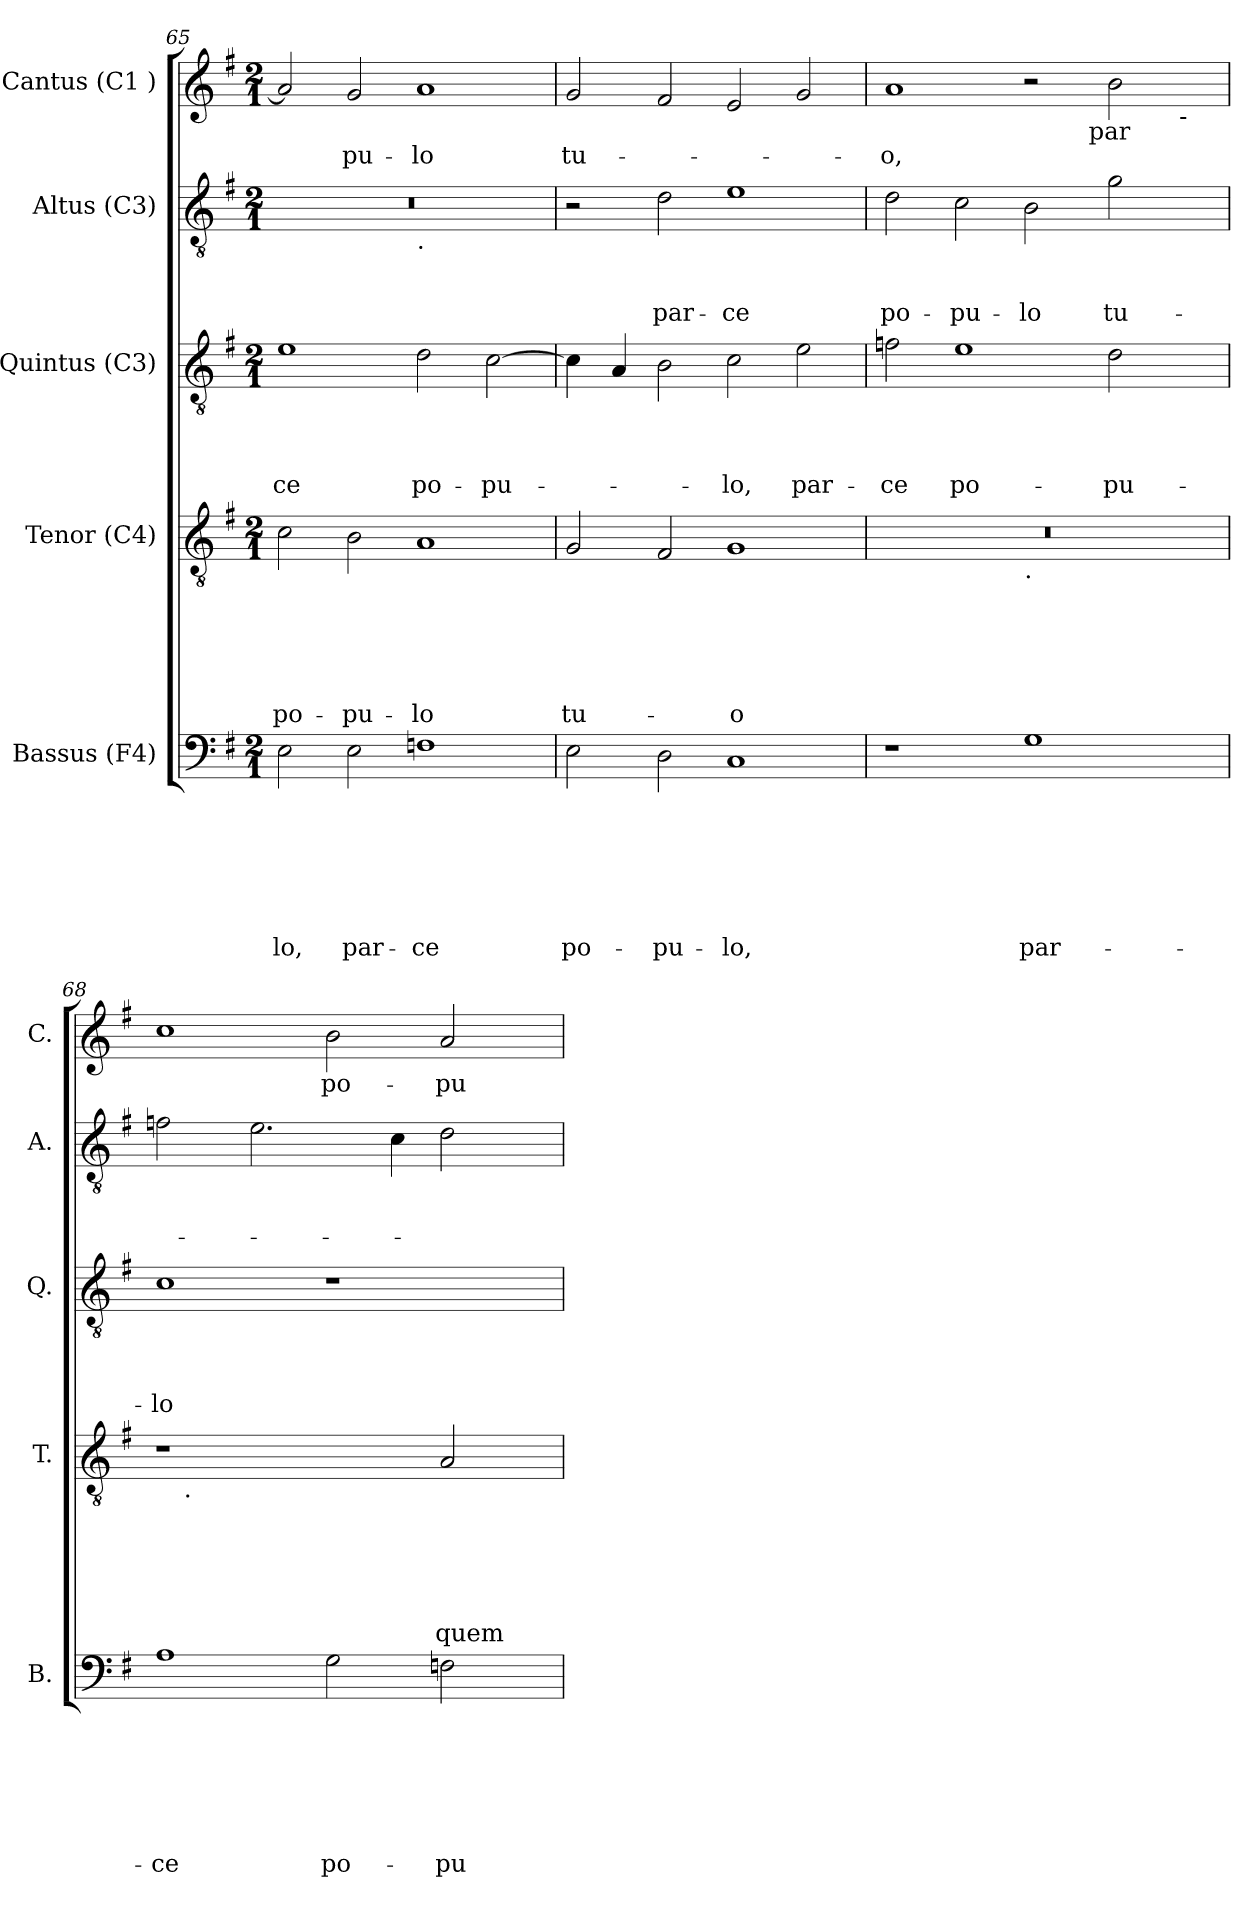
**kern	**text	**text	**text	**text	**text	**text	**text	**kern	**text	**text	**text	**text	**text	**text	**kern	**text	**text	**text	**text	**kern	**text	**text	**text	**kern	**text
*part5	*part5	*part5	*part5	*part5	*part5	*part5	*part5	*part4	*part4	*part4	*part4	*part4	*part4	*part4	*part3	*part3	*part3	*part3	*part3	*part2	*part2	*part2	*part2	*part1	*part1
*staff5	*staff5	*staff5	*staff5	*staff5	*staff5	*staff5	*staff5	*staff4	*staff4	*staff4	*staff4	*staff4	*staff4	*staff4	*staff3	*staff3	*staff3	*staff3	*staff3	*staff2	*staff2	*staff2	*staff2	*staff1	*staff1
*I"Bassus (F4)	*	*	*	*	*	*	*	*I"Tenor (C4)	*	*	*	*	*	*	*I"Quintus (C3)	*	*	*	*	*I"Altus (C3)	*	*	*	*I"Cantus (C1 )	*
*I'B.	*	*	*	*	*	*	*	*I'T.	*	*	*	*	*	*	*I'Q.	*	*	*	*	*I'A.	*	*	*	*I'C.	*
*clefF4	*	*	*	*	*	*	*	*clefGv2	*	*	*	*	*	*	*clefGv2	*	*	*	*	*clefGv2	*	*	*	*clefG2	*
*k[f#]	*	*	*	*	*	*	*	*k[f#]	*	*	*	*	*	*	*k[f#]	*	*	*	*	*k[f#]	*	*	*	*k[f#]	*
*G:	*	*	*	*	*	*	*	*G:	*	*	*	*	*	*	*G:	*	*	*	*	*G:	*	*	*	*G:	*
*M2/1	*	*	*	*	*	*	*	*M2/1	*	*	*	*	*	*	*M2/1	*	*	*	*	*M2/1	*	*	*	*M2/1	*
=65	=65	=65	=65	=65	=65	=65	=65	=65	=65	=65	=65	=65	=65	=65	=65	=65	=65	=65	=65	=65	=65	=65	=65	=65	=65
!	!	!	!	!	!	!	!LO:LY:b	!	!	!	!	!	!	!LO:LY:b	!	!	!	!	!LO:LY:b	!	!	!	!	!	!
*	*	*	*	*	*	*	*	*	*	*	*	*	*	*	*	*	*	*	*	*^	*	*	*	*	*
2E\	.	.	.	.	.	.	-lo,	2c\	.	.	.	.	.	po-	1e	.	.	.	-ce	0r	1ryy	.	.	.	2a/]	.
!	!	!	!	!	!	!	!LO:LY:b	!	!	!	!	!	!	!LO:LY:b	!	!	!	!	!	!	!	!	!	!	!	!LO:LY:b
2E\	.	.	.	.	.	.	par-	2B\	.	.	.	.	.	-pu-	.	.	.	.	.	.	.	.	.	.	2g/	-pu-
!	!	!	!	!	!	!	!	!	!	!	!	!	!	!	!	!	!	!	!	!	!LO:TX:b:t=.	!	!	!	!	!
!	!	!	!	!	!	!	!LO:LY:b	!	!	!	!	!	!	!LO:LY:b	!	!	!	!	!LO:LY:b	!	!	!	!	!	!	!LO:LY:b
1Fn	.	.	.	.	.	.	-ce	1A	.	.	.	.	.	-lo	2d\	.	.	.	po-	.	1ryy	.	.	.	1a	-lo
!	!	!	!	!	!	!	!	!	!	!	!	!	!	!	!	!	!	!	!LO:LY:b	!	!	!	!	!	!	!
.	.	.	.	.	.	.	.	.	.	.	.	.	.	.	[>2c\	.	.	.	-pu-	.	.	.	.	.	.	.
=66	=66	=66	=66	=66	=66	=66	=66	=66	=66	=66	=66	=66	=66	=66	=66	=66	=66	=66	=66	=66	=66	=66	=66	=66	=66	=66
!	!	!	!	!	!	!	!LO:LY:b	!	!	!	!	!	!	!LO:LY:b	!	!	!	!	!	!	!	!	!	!	!	!LO:LY:b
*	*	*	*	*	*	*	*	*	*	*	*	*	*	*	*	*	*	*	*	*v	*v	*	*	*	*	*
2E\	.	.	.	.	.	.	po-	2G/	.	.	.	.	.	tu-	4c\]	.	.	.	.	2r	.	.	.	2g/	tu-
.	.	.	.	.	.	.	.	.	.	.	.	.	.	.	4A/	.	.	.	.	.	.	.	.	.	.
!	!	!	!	!	!	!	!LO:LY:b	!	!	!	!	!	!	!	!	!	!	!	!	!	!	!	!LO:LY:b	!	!
2D\	.	.	.	.	.	.	-pu-	2F#/	.	.	.	.	.	.	2B\	.	.	.	.	2d\	.	.	par-	2f#/	.
!	!	!	!	!	!	!	!LO:LY:b	!	!	!	!	!	!	!LO:LY:b:rj	!	!	!	!	!LO:LY:b	!	!	!	!LO:LY:b	!	!
1C	.	.	.	.	.	.	-lo,	1G	.	.	.	.	.	-o	2c\	.	.	.	-lo,	1e	.	.	-ce	2e/	.
!	!	!	!	!	!	!	!	!	!	!	!	!	!	!	!	!	!	!	!LO:LY:b	!	!	!	!	!	!
.	.	.	.	.	.	.	.	.	.	.	.	.	.	.	2e\	.	.	.	par-	.	.	.	.	2g/	.
!!LO:LB:g=z
=67	=67	=67	=67	=67	=67	=67	=67	=67	=67	=67	=67	=67	=67	=67	=67	=67	=67	=67	=67	=67	=67	=67	=67	=67	=67
!	!	!	!	!	!	!	!	!	!	!	!	!	!	!	!	!	!	!	!LO:LY:b	!	!	!	!LO:LY:b	!	!LO:LY:b
*	*	*	*	*	*	*	*	*^	*	*	*	*	*	*	*	*	*	*	*	*	*	*	*	*^	*
*	*	*	*	*	*	*	*	*	*	*	*	*	*	*	*	*	*	*	*	*	*	*	*	*	*	*^	*
1r	.	.	.	.	.	.	.	0r	1ryy	.	.	.	.	.	.	2fn\	.	.	.	-ce	2d\	.	.	po-	1a	1ryy	1ryy	-o,
!	!	!	!	!	!	!	!	!	!	!	!	!	!	!	!	!	!	!	!	!LO:LY:b	!	!	!	!LO:LY:b	!	!	!	!
.	.	.	.	.	.	.	.	.	.	.	.	.	.	.	.	1e	.	.	.	po-	2c\	.	.	-pu-	.	.	.	.
!	!	!	!	!	!	!	!	!	!LO:TX:b:t=.	!	!	!	!	!	!	!	!	!	!	!	!	!	!	!	!	!	!	!
!	!	!	!	!	!	!	!LO:LY:b	!	!	!	!	!	!	!	!	!	!	!	!	!	!	!	!	!LO:LY:b	!	!	!	!
1G	.	.	.	.	.	.	par-	.	1ryy	.	.	.	.	.	.	.	.	.	.	.	2B\	.	.	-lo	2r	4..ryy	2ryy	.
!	!	!	!	!	!	!	!	!	!	!	!	!	!	!	!	!	!	!	!	!	!	!	!	!	!	!LO:TX:b:t=par	!	!
.	.	.	.	.	.	.	.	.	.	.	.	.	.	.	.	.	.	.	.	.	.	.	.	.	.	2ryy	.	.
!	!	!	!	!	!	!	!	!	!	!	!	!	!	!	!	!	!	!	!	!LO:LY:b	!	!	!	!LO:LY:b	!	!	!	!
.	.	.	.	.	.	.	.	.	.	.	.	.	.	.	.	2d\	.	.	.	-pu-	2g\	.	.	tu-	2b\	.	4ryy	.
.	.	.	.	.	.	.	.	.	.	.	.	.	.	.	.	.	.	.	.	.	.	.	.	.	.	.	16.ryy	.
!	!	!	!	!	!	!	!	!	!	!	!	!	!	!	!	!	!	!	!	!	!	!	!	!	!	!	!LO:TX:b:t=-	!
.	.	.	.	.	.	.	.	.	.	.	.	.	.	.	.	.	.	.	.	.	.	.	.	.	.	.	8ryy	.
.	.	.	.	.	.	.	.	.	.	.	.	.	.	.	.	.	.	.	.	.	.	.	.	.	.	16ryy	.	.
.	.	.	.	.	.	.	.	.	.	.	.	.	.	.	.	.	.	.	.	.	.	.	.	.	.	.	32ryy	.
=68	=68	=68	=68	=68	=68	=68	=68	=68	=68	=68	=68	=68	=68	=68	=68	=68	=68	=68	=68	=68	=68	=68	=68	=68	=68	=68	=68	=68
!	!	!	!	!	!	!	!	!	!	!	!	!	!	!	!	!	!	!	!	!	!	!	!	!	!LO:TX:b:t=ce	!	!	!
!	!	!	!	!	!	!	!LO:LY:b	!	!	!	!	!	!	!	!	!	!	!	!	!LO:LY:b	!	!	!	!	!	!	!	!
*	*	*	*	*	*	*	*	*	*	*	*	*	*	*	*	*	*	*	*	*	*	*	*	*	*v	*v	*v	*
1A	.	.	.	.	.	.	-ce	1r	16.ryy	.	.	.	.	.	.	1c	.	.	.	-lo	2fn\	.	.	.	1cc	.
!	!	!	!	!	!	!	!	!	!LO:TX:b:t=.	!	!	!	!	!	!	!	!	!	!	!	!	!	!	!	!	!
.	.	.	.	.	.	.	.	.	1ryy	.	.	.	.	.	.	.	.	.	.	.	.	.	.	.	.	.
.	.	.	.	.	.	.	.	.	.	.	.	.	.	.	.	.	.	.	.	.	2.e\	.	.	.	.	.
!	!	!	!	!	!	!	!LO:LY:b	!	!	!	!	!	!	!	!	!	!	!	!	!	!	!	!	!	!	!LO:LY:b
2G\	.	.	.	.	.	.	po-	2ryy	.	.	.	.	.	.	.	1r	.	.	.	.	.	.	.	.	2b\	po-
.	.	.	.	.	.	.	.	.	2ryy	.	.	.	.	.	.	.	.	.	.	.	.	.	.	.	.	.
.	.	.	.	.	.	.	.	.	.	.	.	.	.	.	.	.	.	.	.	.	4c\	.	.	.	.	.
!	!	!	!	!	!	!	!LO:LY:b	!	!	!	!	!	!	!	!LO:LY:b	!	!	!	!	!	!	!	!	!	!	!LO:LY:b
2Fn\	.	.	.	.	.	.	-pu-	2A/	.	.	.	.	.	.	quem	.	.	.	.	.	2d\	.	.	.	2a/	-pu-
.	.	.	.	.	.	.	.	.	4ryy	.	.	.	.	.	.	.	.	.	.	.	.	.	.	.	.	.
.	.	.	.	.	.	.	.	.	8ryy	.	.	.	.	.	.	.	.	.	.	.	.	.	.	.	.	.
.	.	.	.	.	.	.	.	.	32ryy	.	.	.	.	.	.	.	.	.	.	.	.	.	.	.	.	.
*	*	*	*	*	*	*	*	*v	*v	*	*	*	*	*	*	*	*	*	*	*	*	*	*	*	*	*
=	=	=	=	=	=	=	=	=	=	=	=	=	=	=	=	=	=	=	=	=	=	=	=	=	=
*-	*-	*-	*-	*-	*-	*-	*-	*-	*-	*-	*-	*-	*-	*-	*-	*-	*-	*-	*-	*-	*-	*-	*-	*-	*-
